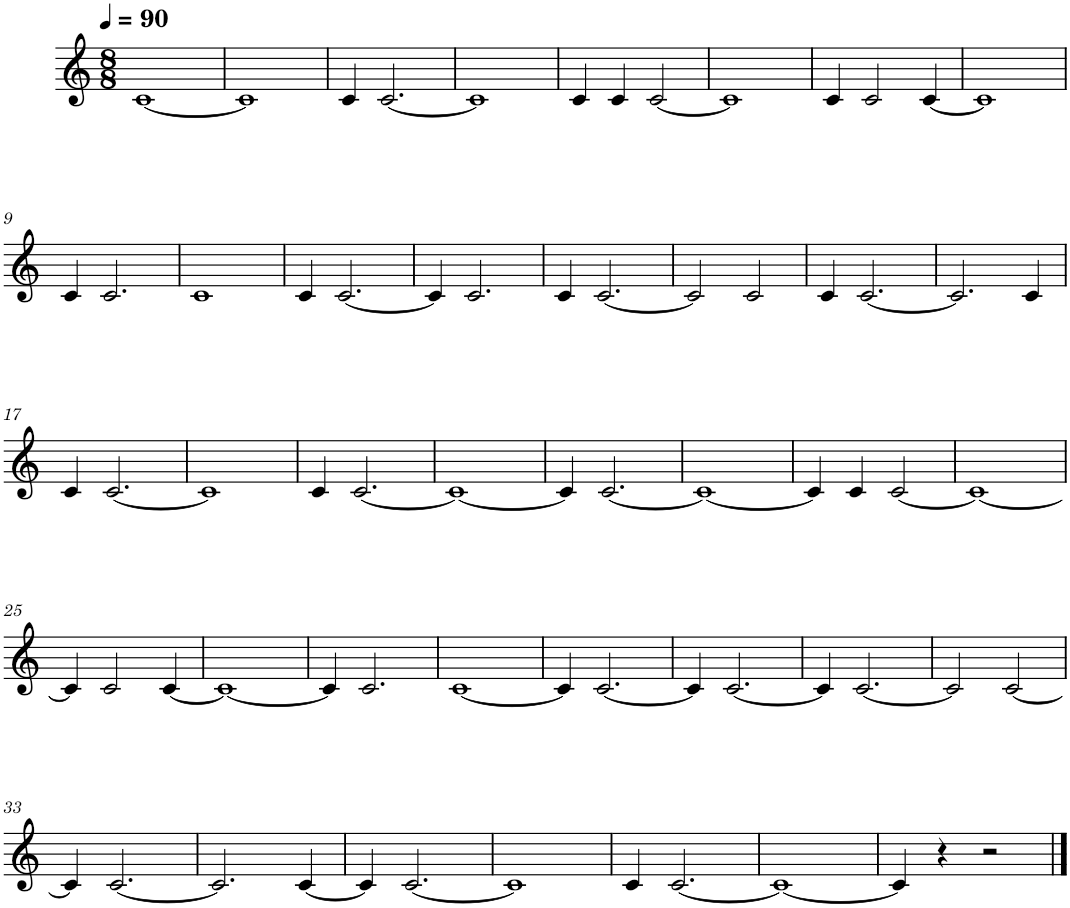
**kern
*part1
*staff1
*I"Piano
*I'Pno.
*clefG2
*k[]
*M8/8
*MM90
=1
[1c
=2
1c]
=3
4c/
[2.c/
=4
1c]
=5
4c/
4c/
[2c/
=6
1c]
=7
4c/
2c/
[4c/
=8
1c]
!!LO:LB:g=z
=9
4c/
2.c/
=10
1c
=11
4c/
[2.c/
=12
4c/]
2.c/
=13
4c/
[2.c/
=14
2c/]
2c/
=15
4c/
[2.c/
=16
2.c/]
4c/
!!LO:LB:g=z
=17
4c/
[2.c/
=18
1c]
=19
4c/
[2.c/
=20
1c_
=21
4c/]
[2.c/
=22
1c_
=23
4c/]
4c/
[2c/
=24
1c_
!!LO:LB:g=z
=25
4c/]
2c/
[4c/
=26
1c_
=27
4c/]
2.c/
=28
[1c
=29
4c/]
[2.c/
=30
4c/]
[2.c/
=31
4c/]
[2.c/
=32
2c/]
[2c/
!!LO:LB:g=z
=33
4c/]
[2.c/
=34
2.c/]
[4c/
=35
4c/]
[2.c/
=36
1c]
=37
4c/
[2.c/
=38
1c_
=39
4c/]
4r
2r
==
*-
